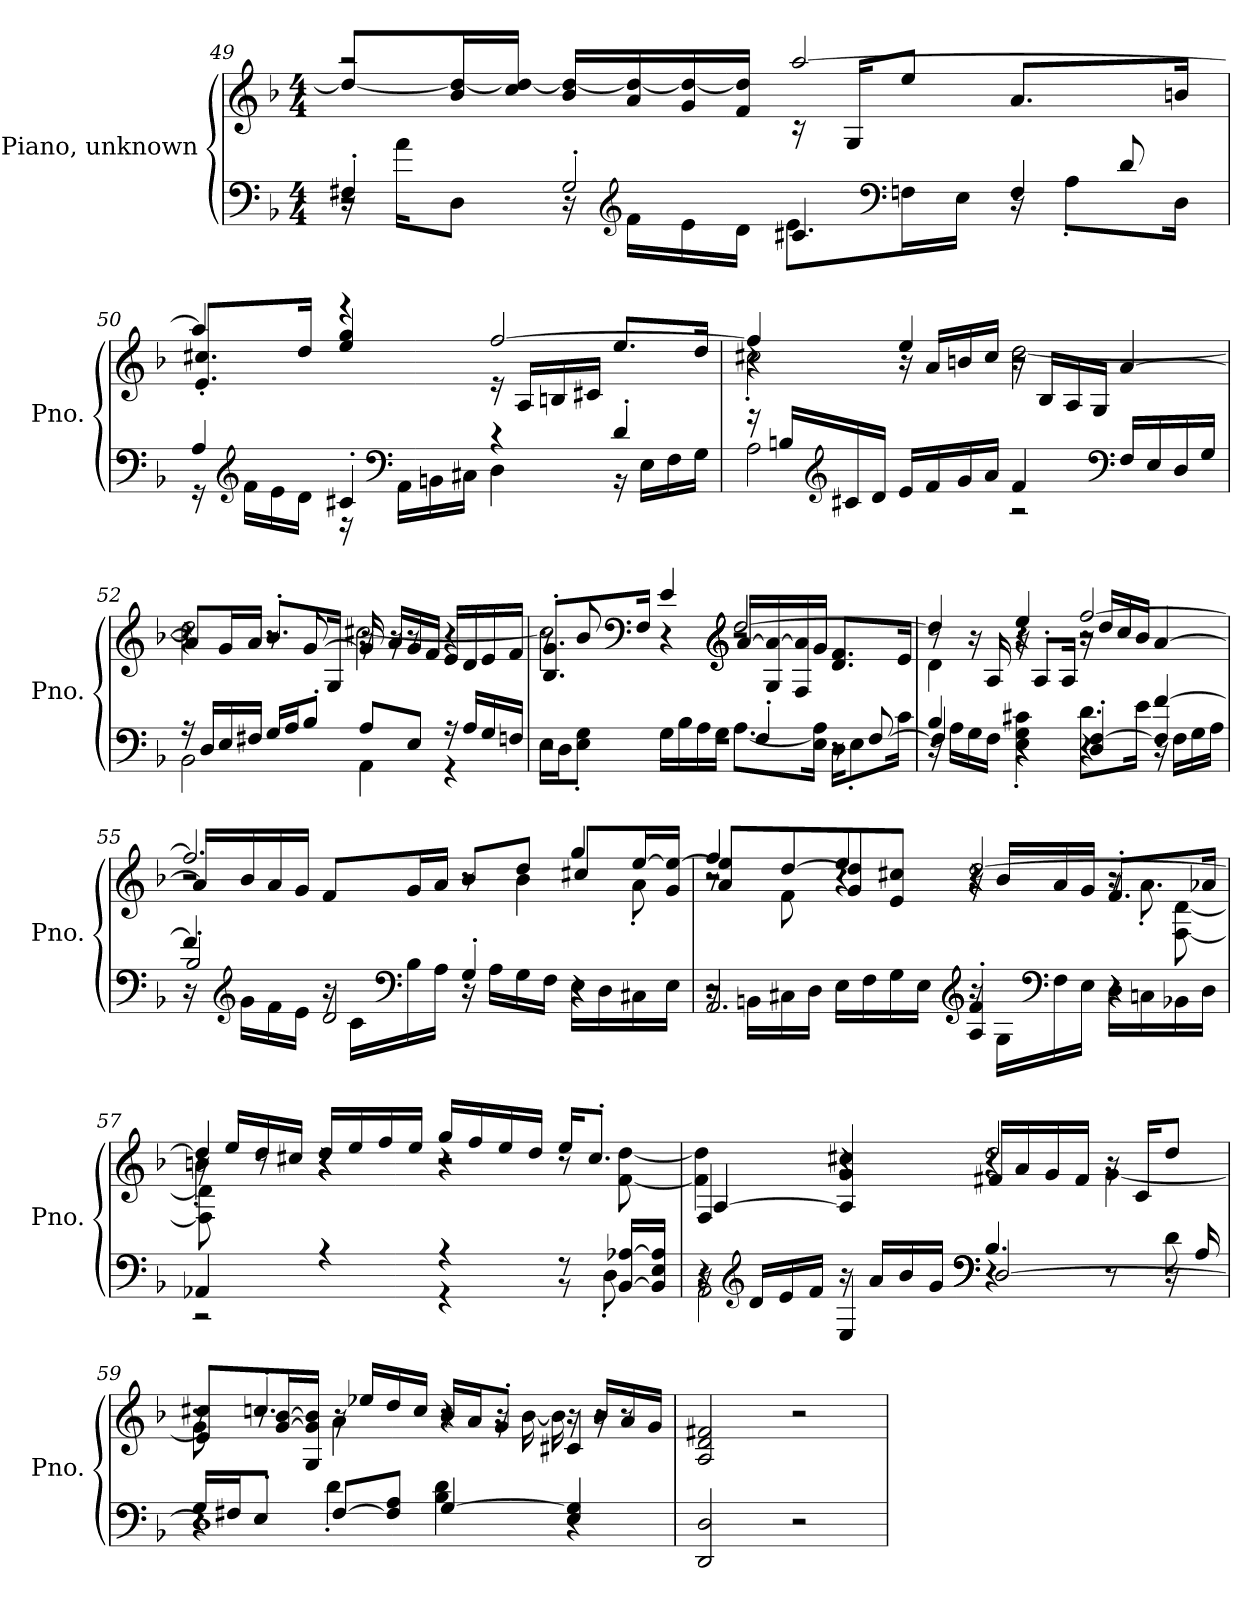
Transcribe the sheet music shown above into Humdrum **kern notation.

**kern	**kern
*part1	*part1
*staff2	*staff1
*I"Piano, unknown	*
*I'Pno.	*
!!LO:LB:g=z
*clefF4	*clefG2
*k[b-]	*k[b-]
*M4/4	*M4/4
=49	=49
*^	*^
*	*^	*	*
2r	16r	4F#X'/	2r	8dd/L_
.	16a\KL	.	.	.
.	8D\J	.	.	16b-/ 16dd/_L
.	.	.	.	16cc/ 16dd/_JJ
.	16r	2G'/	.	16b-/ 16dd/_LL
*clefG2	*	*	*	*
.	16f\LL	.	.	16a/ 16dd/_
.	16e\	.	.	16g/ 16dd/_
.	16d\JJ	.	.	16f/ 16dd/]JJ
4.c#X/	8e\L	.	[2aa/	16r
.	.	.	.	16G/KL
*clefF4	*	*	*	*
.	16Fn\L	.	.	8ee/J
.	16E\JJ	.	.	.
.	16r	4F/	.	8.a/L
.	8A'\L	.	.	.
8d/	.	.	.	.
.	16D\Jk	.	.	16bn/Jk
*	*v	*v	*	*
!!LO:LB:g=z	!!
=50	=50	=50	=50
4A/	16r	4aa/]	8.e/' 8.cc#X/'L
*clefG2	*	*	*
.	16f\LL	.	.
.	16e\	.	.
.	16d\JJ	.	16dd/Jk
4c#X'/	16r	4r	4ee/ 4gg/
*clefF4	*	*	*
.	16AA\LL	.	.
.	16BBn\	.	.
.	16C#X\JJ	.	.
4r	4D\	[2ff/	16r
.	.	.	16A/LL
.	.	.	16Bn/
.	.	.	16c#X/JJ
4d'/	16r	.	8.ee/L
.	16E\LL	.	.
.	16F\	.	.
.	16G\JJ	.	16dd/Jk
=51	=51	=51	=51
*	*	*	*^
16r	2A\	4ff/]	2cc#X'\	4r
16Bn/LL	.	.	.	.
*clefG2	*	*	*	*
16c#X/	.	.	.	.
16d/JJ	.	.	.	.
16e/LL	.	4ee/	.	16r
16f/	.	.	.	16a/LL
16g/	.	.	.	16bn/
16a/JJ	.	.	.	16cc#/JJ
4f/	2r	2r	[2dd\	16r
.	.	.	.	16B-/LL
.	.	.	.	16A/
.	.	.	.	16G/JJ
*clefF4	*	*	*	*
16F/LL	.	.	.	[4a/
16E/	.	.	.	.
16D/	.	.	.	.
16G/JJ	.	.	.	.
!!LO:LB:g=z	!!	!!
=52	=52	=52	=52	=52
16r	2BB-\	4r	2dd\]	8a/L]
16D/LL	.	.	.	.
16E/	.	.	.	16g/L
16F#X/JJ	.	.	.	16a/JJ
16G/LL	.	8r	.	8.b-'/L
16A/J	.	.	.	.
8B-'/J	.	[8g/	.	.
.	.	.	.	16G/Jk
8A/L	4AA\	16g/]	[2cc#X\	16r
.	.	16r	.	16a/LL
8E/J	.	8r	.	16g/
.	.	.	.	16f/JJ
16r	4r	4r	.	16e/LL
16A/LL	.	.	.	16d/
16G/	.	.	.	16e/
16Fn/JJ	.	.	.	16f/JJ
=53	=53	=53	=53	=53
*	*^	*	*	*
1r	16E\LL	2r	8r	2cc#\]	8.B-/' 8.g/'L
.	16D\J	.	.	.	.
.	8E\' 8G\'J	.	8b-/	.	.
*	*	*	*clefF4	*	*
.	.	.	.	.	16F/Jk
.	16G\LL	.	4r	.	4e/
.	16B-\	.	.	.	.
.	16A\	.	.	.	.
.	16G\JJ	.	.	.	.
*	*	*	*clefG2	*	*
.	[8.A\L	4F'/	[2dd/	2r	[16a/LL
.	.	.	.	.	16G/ 16a/_
.	.	.	.	.	16F/ 16a/]
.	16E\ 16A\]Jk	.	.	.	16g/JJ
.	16D\KL	8r	.	.	8.d/ 8.f/L
.	8E'\	.	.	.	.
.	.	[8F/	.	.	.
.	16c\Jk	.	.	.	16e/Jk
!!LO:LB:g=z	!!	!!
=54	=54	=54	=54	=54	=54
4B-/	16r	4F/]	4dd/]	4d\	8r
.	16A\LL	.	.	.	.
.	16G\	.	.	.	16r
.	16F\JJ	.	.	.	16A/
4r	4E\' 4G\' 4c#X\'	4r	4ee/	4r	16r
.	.	.	.	.	8A'/L
.	.	.	.	.	16A/Jk
4r	8.d\L	4D/' [4F/'	[2ff/	2r	16r
.	.	.	.	.	16dd/LL
.	.	.	.	.	16cc/
.	16e\Jk	.	.	.	16b-/JJ
[4f/	16r	4F/]	.	.	[4a/
.	16F\LL	.	.	.	.
.	16G\	.	.	.	.
.	16A\JJ	.	.	.	.
=55	=55	=55	=55	=55	=55
4f/]	16r	2B-'/	2.ff/]	2r	16a/LL]
*clefG2	*	*	*	*	*
.	16g\LL	.	.	.	16b-/
.	16f\	.	.	.	16a/
.	16e\JJ	.	.	.	16g/JJ
2d/	16r	.	.	.	8f/L
.	16c\LL	.	.	.	.
*clefF4	*	*	*	*	*
.	16B-\	.	.	.	16g/L
.	16A\JJ	.	.	.	16a/JJ
.	16r	4G'/	.	8r	8b-/L
.	16A\LL	.	.	.	.
.	16G\	.	.	4b-\	8dd/J
.	16F\JJ	.	.	.	.
4r	16E\LL	4r	4gg/	.	8cc#X/L
.	16D\	.	.	.	.
.	16C#X\	.	.	8a'\	[16ee/L
.	16E\JJ	.	.	.	16g/ 16ee/_JJ
!!LO:LB:g=z
=56	=56	=56	=56	=56	=56
*	*	*	*	*	*^
2r	16r	2.AA/	4ff/	8r	8a/ 8ee/]L	2r
.	16BBn\LL	.	.	.	.	.
.	16C#X\	.	.	8f\	[8dd/	.
.	16D\JJ	.	.	.	.	.
.	16E\LL	.	4ee/	4r	8g/ 8dd/]	.
.	16F\	.	.	.	.	.
.	16G\	.	.	.	8e/ 8cc#X/J	.
.	16E\JJ	.	.	.	.	.
*clefG2	*	*	*	*	*	*
4A/' 4f/'	16r	.	[2dd/	4r	16r	4r
.	16G\LL	.	.	.	16b-/LL	.
*clefF4	*	*	*	*	*	*
.	16F\	.	.	.	16a/	.
.	16E\JJ	.	.	.	16g/JJ	.
4r	16D\LL	4r	.	16r	8.f'/L	8r
.	16Cn\	.	.	8.a'\	.	.
.	16BB-X\	.	.	.	.	[8F\ [8d\
.	16D\JJ	.	.	.	16a-X/Jk	.
*	*v	*v	*	*	*	*
=57	=57	=57	=57	=57	=57
4AA-X/	2r	4dd/]	4bn'\	16r	8F\] 8d\]
.	.	.	.	16ee/LL	.
.	.	.	.	16dd/	8r
.	.	.	.	16cc#X/JJ	.
4r	.	4r	4r	16dd/LL	4r
.	.	.	.	16ee/	.
.	.	.	.	16ff/	.
.	.	.	.	16ee/JJ	.
4r	4r	2r	4r	16gg/LL	2r
.	.	.	.	16ff/	.
.	.	.	.	16ee/	.
.	.	.	.	16dd/JJ	.
8r	8r	.	8r	16ee/KL	.
.	.	.	.	8.cc#'/J	.
[16BB-/ [16A-X/LL	8D'\	.	[8f\ [8dd\	.	.
16BB-/] 16E/ 16A-/]JJ	.	.	.	.	.
*	*	*	*	*v	*v
!!LO:PB:g=z
=58	=58	=58	=58	=58
*	*^	*	*	*
16r	2AA\	4r	4F/	4f\] 4dd\]	[4A/
*clefG2	*	*	*	*	*
16d/LL	.	.	.	.	.
16e/	.	.	.	.	.
16f/JJ	.	.	.	.	.
16r	.	4E/	4r	4r	4A/] 4g/ 4cc#X/
16a/LL	.	.	.	.	.
16b-/	.	.	.	.	.
16g/JJ	.	.	.	.	.
*clefF4	*	*	*	*	*
4.B-/	4r	[2D/	2dd/	4r	16f#X/LL
.	.	.	.	.	16a/
.	.	.	.	.	16g/
.	.	.	.	.	16f#/JJ
.	8r	.	.	[4g\	16r
.	.	.	.	.	16c/KL
16r	8d\	.	.	.	8dd/J
16A/	.	.	.	.	.
=59	=59	=59	=59	=59	=59
16G/LL	4r	1D]	8r	8g\]	8e/ 8cc#X/L
16F#X/J	.	.	.	.	.
8E'/J	.	.	4.ccn'/	8r	[16g/ [16b-/L
.	.	.	.	.	16G/ 16g/] 16b-/]JJ
[8F#/L	4d'\	.	.	4a\	16r
.	.	.	.	.	16ee-X/LL
8F#/] 8A/J	.	.	.	.	16dd/
.	.	.	.	.	16cc/JJ
[4G/	4B-\ 4d\	.	4r	8r	16b-/LL
.	.	.	.	.	16a/J
.	.	.	.	16r	8g'/J
.	.	.	.	[16b-\	.
4E/ 4G/]	4r	.	4c#X/	16b-\]	16r
.	.	.	.	16r	16b-/LL
.	.	.	.	8r	16a/
.	.	.	.	.	16g/JJ
*v	*v	*v	*	*	*
*	*v	*v	*v
=60	=60
2DD/ 2D/	2A/ 2d/ 2f#X/
2r	2r
=	=
*-	*-
